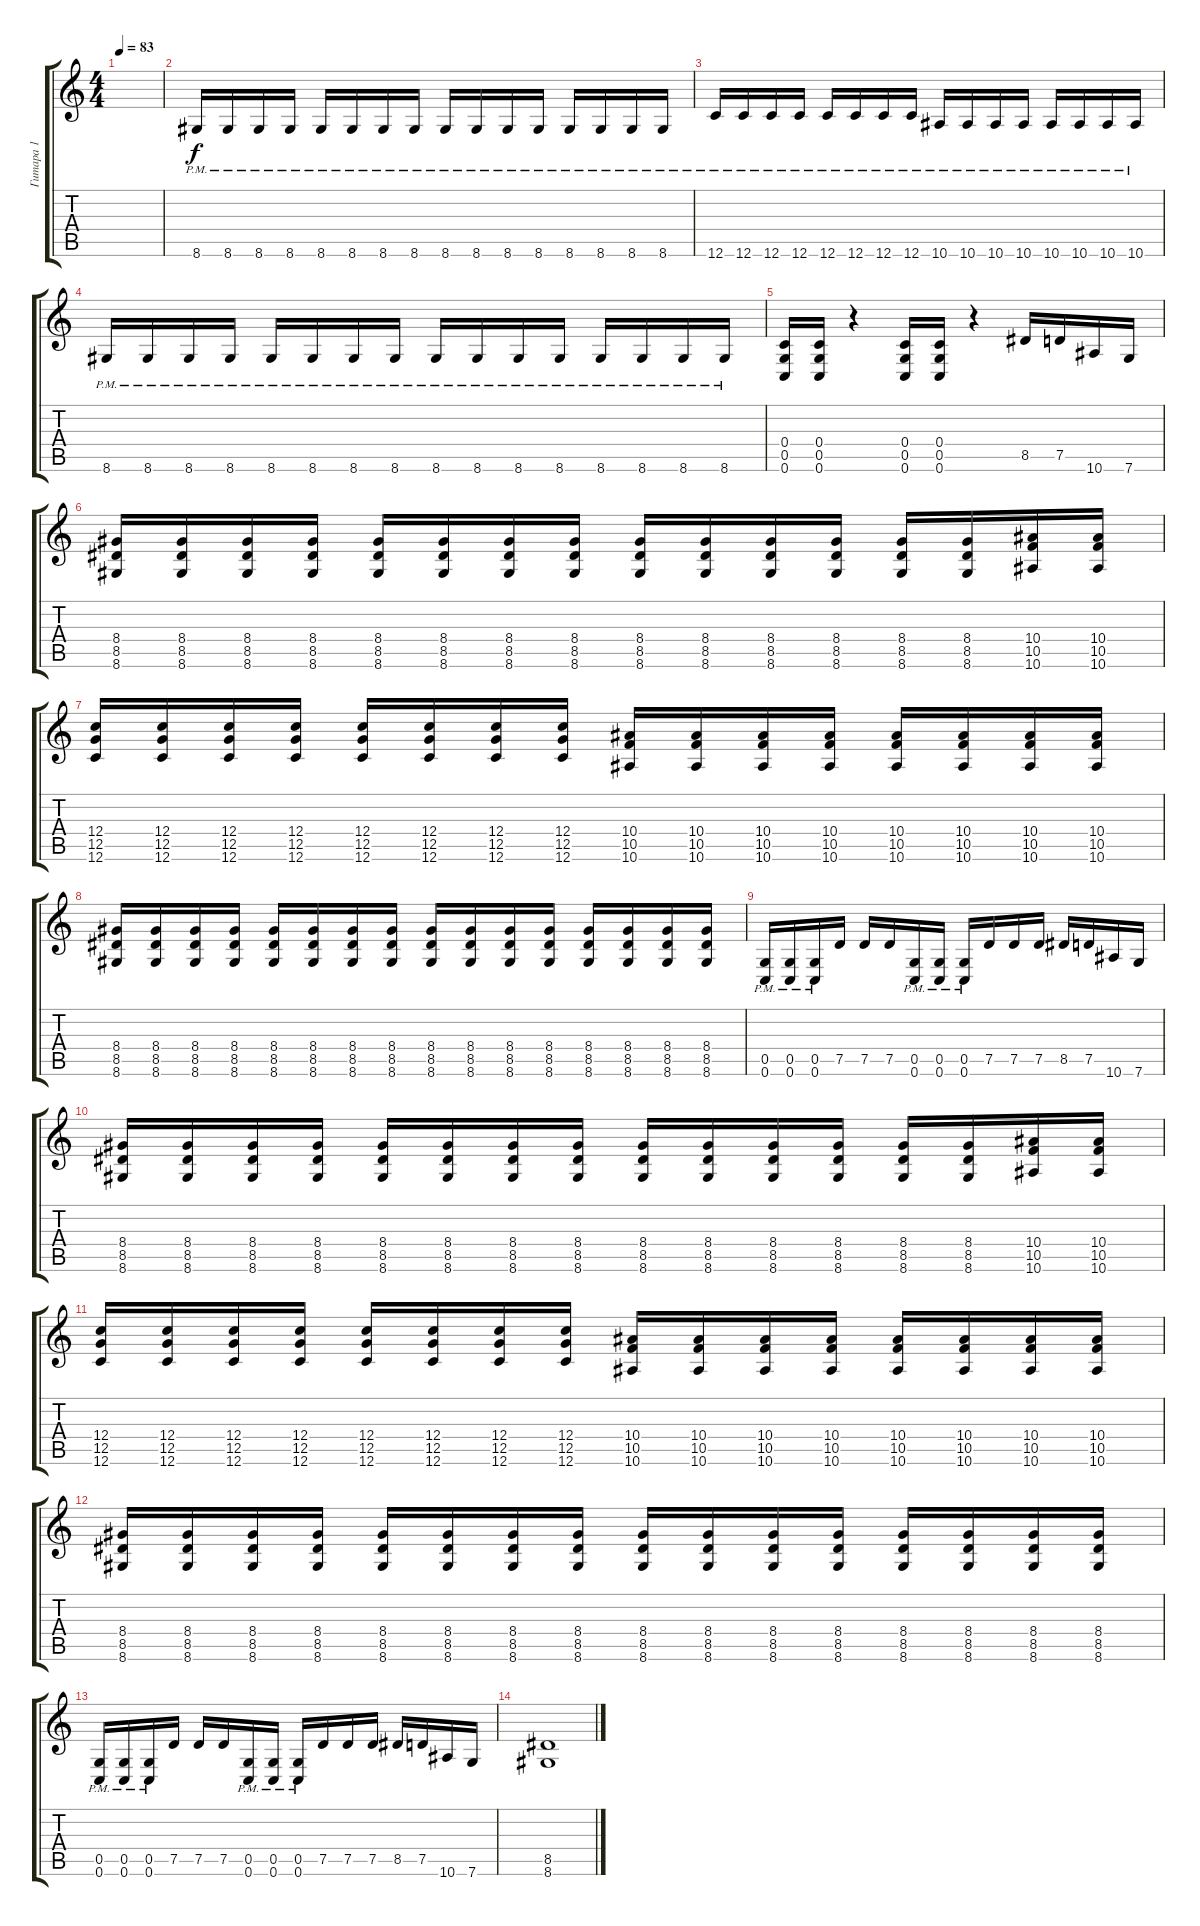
\track ("Гитара 1" "Гитара 1") {instrument distortionguitar}
\staff {score tabs}
\tuning (D4 A3 F3 C3 G2 C2) {hide}
\ts (4 4)
\tempo 83
\clef g2
\ks c
|
8.6{pm}.16{volume 13} 8.6{pm}.16 8.6{pm}.16 8.6{pm}.16 8.6{pm}.16 8.6{pm}.16 8.6{pm}.16 8.6{pm}.16 8.6{pm}.16 8.6{pm}.16 8.6{pm}.16 8.6{pm}.16 8.6{pm}.16 8.6{pm}.16 8.6{pm}.16 8.6{pm}.16 |
12.6{pm}.16 12.6{pm}.16 12.6{pm}.16 12.6{pm}.16 12.6{pm}.16 12.6{pm}.16 12.6{pm}.16 12.6{pm}.16 10.6{pm}.16 10.6{pm}.16 10.6{pm}.16 10.6{pm}.16 10.6{pm}.16 10.6{pm}.16 10.6{pm}.16 10.6{pm}.16 |
8.6{pm}.16 8.6{pm}.16 8.6{pm}.16 8.6{pm}.16 8.6{pm}.16 8.6{pm}.16 8.6{pm}.16 8.6{pm}.16 8.6{pm}.16 8.6{pm}.16 8.6{pm}.16 8.6{pm}.16 8.6{pm}.16 8.6{pm}.16 8.6{pm}.16 8.6{pm}.16 |
(0.4 0.5 0.6).16 (0.4 0.5 0.6).16 r.4 (0.4 0.5 0.6).16 (0.4 0.5 0.6).16 r.4 8.5.16 7.5.16 10.6.16 7.6.16 |
(8.4 8.5 8.6).16 (8.4 8.5 8.6).16 (8.4 8.5 8.6).16 (8.4 8.5 8.6).16 (8.4 8.5 8.6).16 (8.4 8.5 8.6).16 (8.4 8.5 8.6).16 (8.4 8.5 8.6).16 (8.4 8.5 8.6).16 (8.4 8.5 8.6).16 (8.4 8.5 8.6).16 (8.4 8.5 8.6).16 (8.4 8.5 8.6).16 (8.4 8.5 8.6).16 (10.4 10.5 10.6).16 (10.4 10.5 10.6).16 |
(12.4 12.5 12.6).16 (12.4 12.5 12.6).16 (12.4 12.5 12.6).16 (12.4 12.5 12.6).16 (12.4 12.5 12.6).16 (12.4 12.5 12.6).16 (12.4 12.5 12.6).16 (12.4 12.5 12.6).16 (10.4 10.5 10.6).16 (10.4 10.5 10.6).16 (10.4 10.5 10.6).16 (10.4 10.5 10.6).16 (10.4 10.5 10.6).16 (10.4 10.5 10.6).16 (10.4 10.5 10.6).16 (10.4 10.5 10.6).16 |
(8.4 8.5 8.6).16 (8.4 8.5 8.6).16 (8.4 8.5 8.6).16 (8.4 8.5 8.6).16 (8.4 8.5 8.6).16 (8.4 8.5 8.6).16 (8.4 8.5 8.6).16 (8.4 8.5 8.6).16 (8.4 8.5 8.6).16 (8.4 8.5 8.6).16 (8.4 8.5 8.6).16 (8.4 8.5 8.6).16 (8.4 8.5 8.6).16 (8.4 8.5 8.6).16 (8.4 8.5 8.6).16 (8.4 8.5 8.6).16 |
(0.5{pm} 0.6{pm}).16 (0.5{pm} 0.6{pm}).16 (0.5{pm} 0.6{pm}).16 7.5.16 7.5.16 7.5.16 (0.5{pm} 0.6{pm}).16 (0.5{pm} 0.6{pm}).16 (0.5{pm} 0.6{pm}).16 7.5.16 7.5.16 7.5.16 8.5.16 7.5.16 10.6.16 7.6.16 |
(8.4 8.5 8.6).16 (8.4 8.5 8.6).16 (8.4 8.5 8.6).16 (8.4 8.5 8.6).16 (8.4 8.5 8.6).16 (8.4 8.5 8.6).16 (8.4 8.5 8.6).16 (8.4 8.5 8.6).16 (8.4 8.5 8.6).16 (8.4 8.5 8.6).16 (8.4 8.5 8.6).16 (8.4 8.5 8.6).16 (8.4 8.5 8.6).16 (8.4 8.5 8.6).16 (10.4 10.5 10.6).16 (10.4 10.5 10.6).16 |
(12.4 12.5 12.6).16 (12.4 12.5 12.6).16 (12.4 12.5 12.6).16 (12.4 12.5 12.6).16 (12.4 12.5 12.6).16 (12.4 12.5 12.6).16 (12.4 12.5 12.6).16 (12.4 12.5 12.6).16 (10.4 10.5 10.6).16 (10.4 10.5 10.6).16 (10.4 10.5 10.6).16 (10.4 10.5 10.6).16 (10.4 10.5 10.6).16 (10.4 10.5 10.6).16 (10.4 10.5 10.6).16 (10.4 10.5 10.6).16 |
(8.4 8.5 8.6).16 (8.4 8.5 8.6).16 (8.4 8.5 8.6).16 (8.4 8.5 8.6).16 (8.4 8.5 8.6).16 (8.4 8.5 8.6).16 (8.4 8.5 8.6).16 (8.4 8.5 8.6).16 (8.4 8.5 8.6).16 (8.4 8.5 8.6).16 (8.4 8.5 8.6).16 (8.4 8.5 8.6).16 (8.4 8.5 8.6).16 (8.4 8.5 8.6).16 (8.4 8.5 8.6).16 (8.4 8.5 8.6).16 |
(0.5{pm} 0.6{pm}).16 (0.5{pm} 0.6{pm}).16 (0.5{pm} 0.6{pm}).16 7.5.16 7.5.16 7.5.16 (0.5{pm} 0.6{pm}).16 (0.5{pm} 0.6{pm}).16 (0.5{pm} 0.6{pm}).16 7.5.16 7.5.16 7.5.16 8.5.16 7.5.16 10.6.16 7.6.16 |
(8.5 8.6).1
